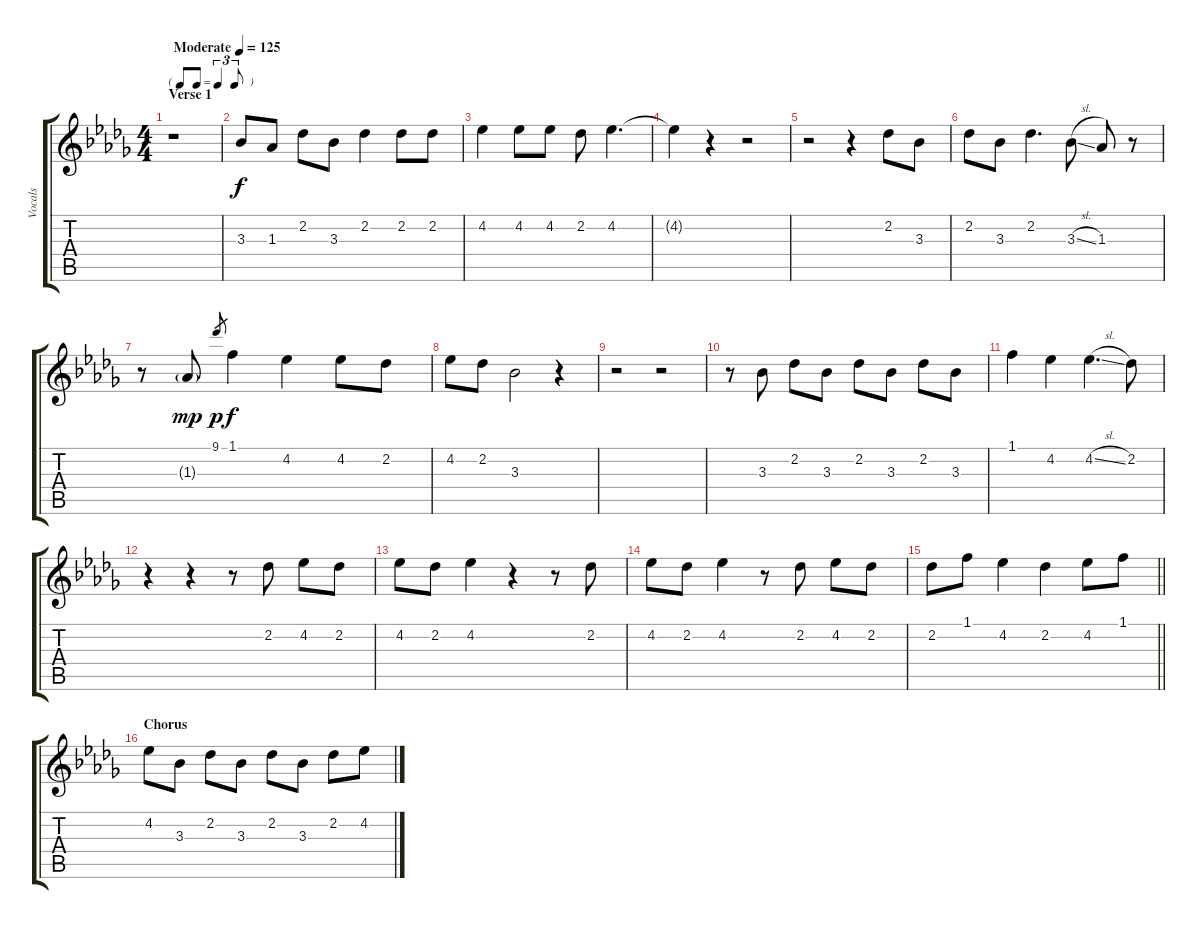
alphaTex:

\track ("Vocals" "Vocals") {instrument electricguitarjazz}
\staff {score tabs}
\tuning (E4 B3 G3 D3 A2 E2) {hide}
\ts (4 4)
\tf triplet8th
\section ("" "Verse 1")
\tempo (125 "Moderate")
\clef g2
\ks db
r.1{dy f instrument electricguitarjazz} |
3.3.8 1.3.8 2.2.8 3.3.8 2.2.4 2.2.8 2.2.8 |
4.2.4 4.2.8 4.2.8 2.2.8 4.2.4{d} |
4.2{t}.4 r.4 r.2 |
r.2 r.4 2.2.8 3.3.8 |
2.2.8 3.3.8 2.2.4{d} 3.3{sl}.8 1.3.8 r.8 |
r.8 1.3{g}.8{dy mp} 9.1.8{gr dy p} 1.1.4{dy f} 4.2.4 4.2.8 2.2.8 |
4.2.8 2.2.8 3.3.2 r.4 |
r.2 r.2 |
r.8 3.3.8 2.2.8 3.3.8 2.2.8 3.3.8 2.2.8 3.3.8 |
1.1.4 4.2.4 4.2{sl}.4{d} 2.2.8 |
r.4 r.4 r.8 2.2.8 4.2.8 2.2.8 |
4.2.8 2.2.8 4.2.4 r.4 r.8 2.2.8 |
4.2.8 2.2.8 4.2.4 r.8 2.2.8 4.2.8 2.2.8 |
\barLineRight lightlight
2.2.8 1.1.8 4.2.4 2.2.4 4.2.8 1.1.8 |
\section ("" "Chorus")
4.2.8 3.3.8 2.2.8 3.3.8 2.2.8 3.3.8 2.2.8 4.2.8
